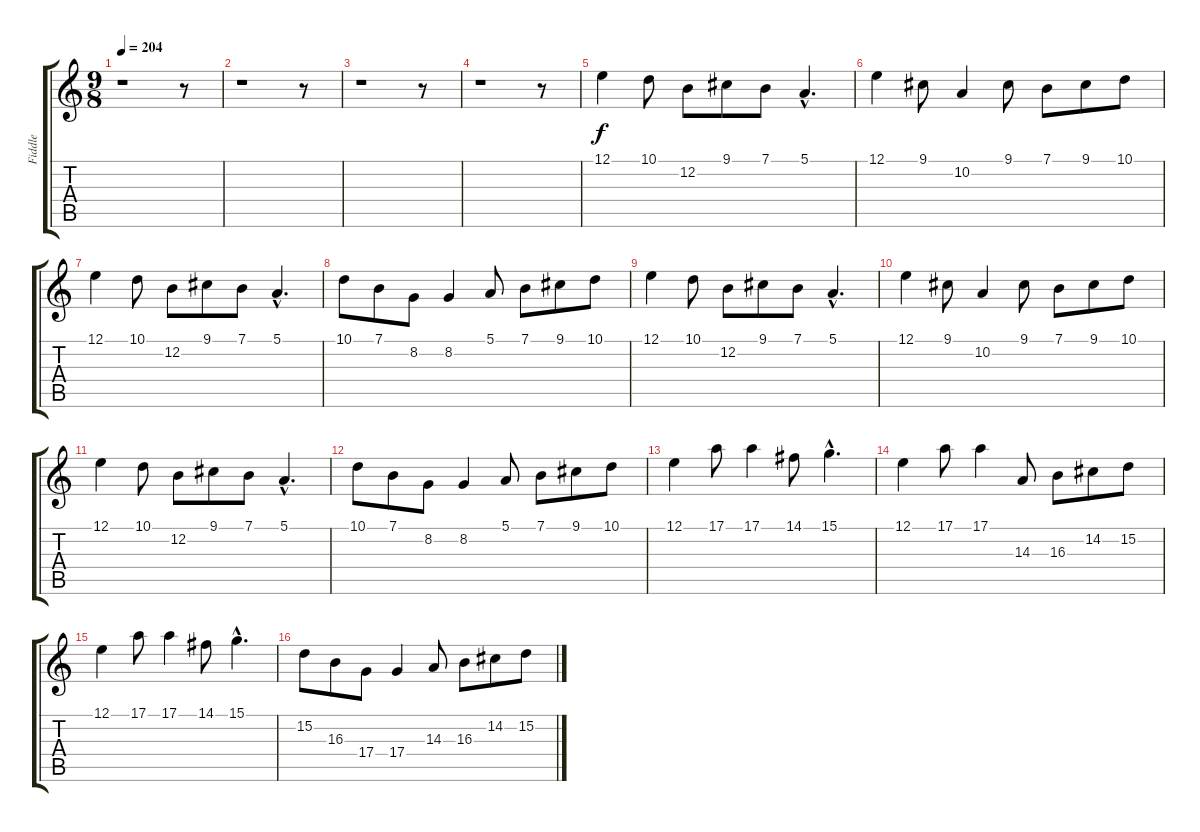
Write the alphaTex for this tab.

\track ("Fiddle" "Fiddle") {instrument fiddle}
\staff {score tabs}
\tuning (E4 B3 G3 D3 A2 E2) {hide}
\ts (9 8)
\tempo 204
\clef g2
\ks c
r.1{dy f instrument fiddle} r.8 |
r.1 r.8 |
r.1 r.8 |
r.1 r.8 |
12.1.4 10.1.8 12.2.8 9.1.8 7.1.8 5.1{hac}.4{d} |
12.1.4 9.1.8 10.2.4 9.1.8 7.1.8 9.1.8 10.1.8 |
12.1.4 10.1.8 12.2.8 9.1.8 7.1.8 5.1{hac}.4{d} |
10.1.8 7.1.8 8.2.8 8.2.4 5.1.8 7.1.8 9.1.8 10.1.8 |
12.1.4 10.1.8 12.2.8 9.1.8 7.1.8 5.1{hac}.4{d} |
12.1.4 9.1.8 10.2.4 9.1.8 7.1.8 9.1.8 10.1.8 |
12.1.4 10.1.8 12.2.8 9.1.8 7.1.8 5.1{hac}.4{d} |
10.1.8 7.1.8 8.2.8 8.2.4 5.1.8 7.1.8 9.1.8 10.1.8 |
12.1.4 17.1.8 17.1.4 14.1.8 15.1{hac}.4{d} |
12.1.4 17.1.8 17.1.4 14.3.8 16.3.8 14.2.8 15.2.8 |
12.1.4 17.1.8 17.1.4 14.1.8 15.1{hac}.4{d} |
15.2.8 16.3.8 17.4.8 17.4.4 14.3.8 16.3.8 14.2.8 15.2.8
